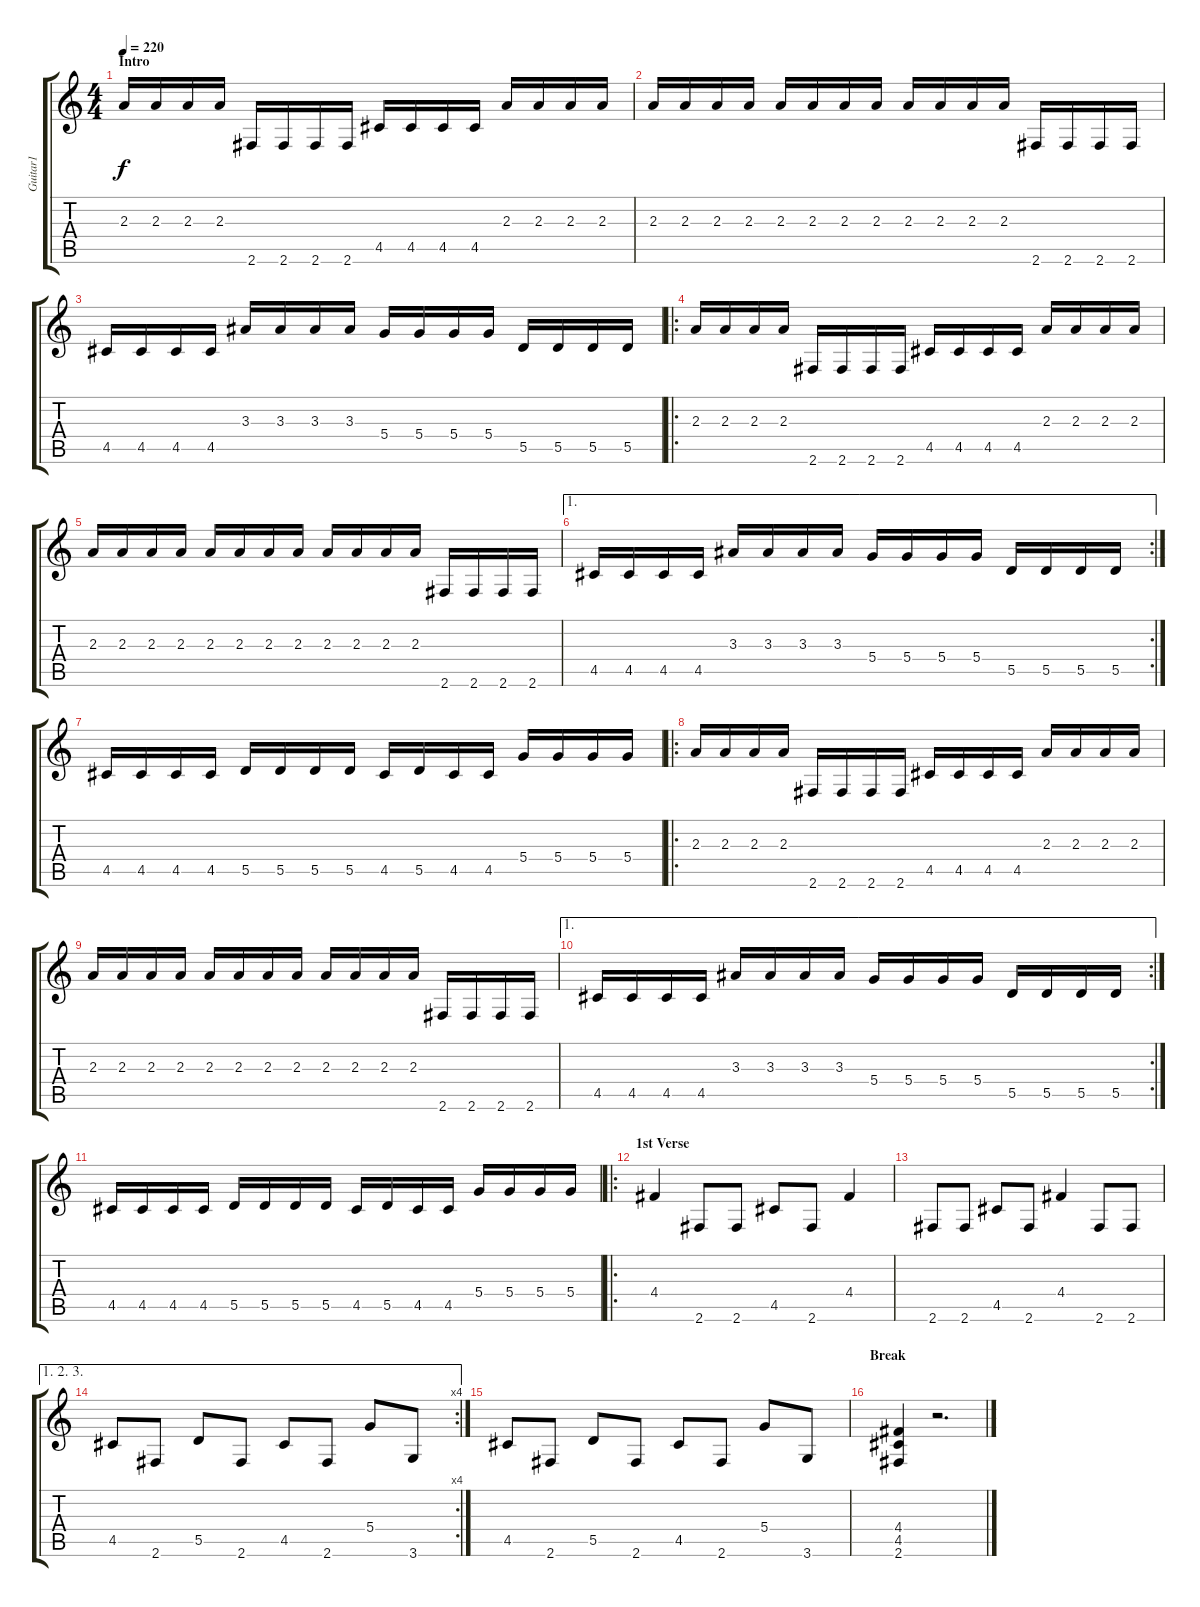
\track ("Guitar1" "Guitar1") {instrument distortionguitar}
\staff {score tabs}
\tuning (E4 B3 G3 D3 A2 E2) {hide}
\ts (4 4)
\section ("" "Intro")
\tempo 220
\clef g2
\ks c
2.3.16{dy f instrument distortionguitar} 2.3.16 2.3.16 2.3.16 2.6.16 2.6.16 2.6.16 2.6.16 4.5.16 4.5.16 4.5.16 4.5.16 2.3.16 2.3.16 2.3.16 2.3.16 |
2.3.16 2.3.16 2.3.16 2.3.16 2.3.16 2.3.16 2.3.16 2.3.16 2.3.16 2.3.16 2.3.16 2.3.16 2.6.16 2.6.16 2.6.16 2.6.16 |
4.5.16 4.5.16 4.5.16 4.5.16 3.3.16 3.3.16 3.3.16 3.3.16 5.4.16 5.4.16 5.4.16 5.4.16 5.5.16 5.5.16 5.5.16 5.5.16 |
\ro
2.3.16 2.3.16 2.3.16 2.3.16 2.6.16 2.6.16 2.6.16 2.6.16 4.5.16 4.5.16 4.5.16 4.5.16 2.3.16 2.3.16 2.3.16 2.3.16 |
2.3.16 2.3.16 2.3.16 2.3.16 2.3.16 2.3.16 2.3.16 2.3.16 2.3.16 2.3.16 2.3.16 2.3.16 2.6.16 2.6.16 2.6.16 2.6.16 |
\ae 1
\rc 2
4.5.16 4.5.16 4.5.16 4.5.16 3.3.16 3.3.16 3.3.16 3.3.16 5.4.16 5.4.16 5.4.16 5.4.16 5.5.16 5.5.16 5.5.16 5.5.16 |
4.5.16 4.5.16 4.5.16 4.5.16 5.5.16 5.5.16 5.5.16 5.5.16 4.5.16 5.5.16 4.5.16 4.5.16 5.4.16 5.4.16 5.4.16 5.4.16 |
\ro
2.3.16 2.3.16 2.3.16 2.3.16 2.6.16 2.6.16 2.6.16 2.6.16 4.5.16 4.5.16 4.5.16 4.5.16 2.3.16 2.3.16 2.3.16 2.3.16 |
2.3.16 2.3.16 2.3.16 2.3.16 2.3.16 2.3.16 2.3.16 2.3.16 2.3.16 2.3.16 2.3.16 2.3.16 2.6.16 2.6.16 2.6.16 2.6.16 |
\ae 1
\rc 2
4.5.16 4.5.16 4.5.16 4.5.16 3.3.16 3.3.16 3.3.16 3.3.16 5.4.16 5.4.16 5.4.16 5.4.16 5.5.16 5.5.16 5.5.16 5.5.16 |
4.5.16 4.5.16 4.5.16 4.5.16 5.5.16 5.5.16 5.5.16 5.5.16 4.5.16 5.5.16 4.5.16 4.5.16 5.4.16 5.4.16 5.4.16 5.4.16 |
\ro
\section ("" "1st Verse")
4.4.4 2.6.8 2.6.8 4.5.8 2.6.8 4.4.4 |
2.6.8 2.6.8 4.5.8 2.6.8 4.4.4 2.6.8 2.6.8 |
\ae (1 2 3)
\rc 4
4.5.8 2.6.8 5.5.8 2.6.8 4.5.8 2.6.8 5.4.8 3.6.8 |
4.5.8 2.6.8 5.5.8 2.6.8 4.5.8 2.6.8 5.4.8 3.6.8 |
\section ("" "Break")
(4.4 4.5 2.6).4 r.2{d}
